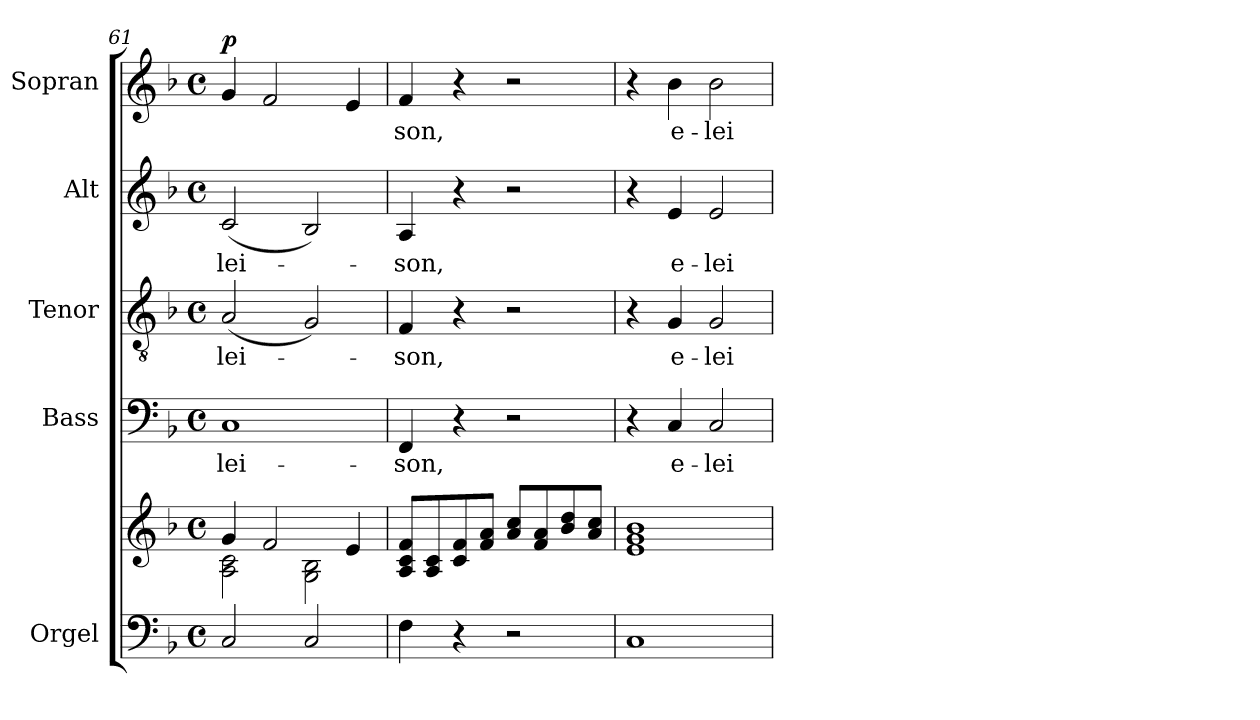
**kern	**kern	**kern	**text	**kern	**text	**kern	**text	**kern	**text	**dynam
*part5	*part5	*part4	*part4	*part3	*part3	*part2	*part2	*part1	*part1	*part1
*staff6	*staff5	*staff4	*staff4	*staff3	*staff3	*staff2	*staff2	*staff1	*staff1	*staff1
*I"Orgel	*	*I"Bass	*	*I"Tenor	*	*I"Alt	*	*I"Sopran	*	*
*I'Org.	*	*I'B	*	*I'T	*	*I'A	*	*I'S	*	*
*clefF4	*clefG2	*clefF4	*	*clefGv2	*	*clefG2	*	*clefG2	*	*
*k[b-]	*k[b-]	*k[b-]	*	*k[b-]	*	*k[b-]	*	*k[b-]	*	*
*F:	*F:	*F:	*	*F:	*	*F:	*	*F:	*	*
*M4/4	*M4/4	*M4/4	*	*M4/4	*	*M4/4	*	*M4/4	*	*
*met(c)	*met(c)	*met(c)	*	*met(c)	*	*met(c)	*	*met(c)	*	*
=61	=61	=61	=61	=61	=61	=61	=61	=61	=61	=61
*	*^	*	*	*	*	*	*	*	*	*
!	!	!	!	!LO:LY:b	!	!LO:LY:b	!	!LO:LY:b	!	!	!LO:DY:a
2C/	4g/	2A\ 2c\	1C	-lei-	(<2A/	-lei-	(<2c/	-lei-	4g/	.	p
.	2f/	.	.	.	.	.	.	.	2f/	.	.
2C/	.	2G\ 2B-\	.	.	2G/)	.	2B-/)	.	.	.	.
.	4e/	.	.	.	.	.	.	.	4e/	.	.
*	*v	*v	*	*	*	*	*	*	*	*	*
=62	=62	=62	=62	=62	=62	=62	=62	=62	=62	=62
!	!	!	!LO:LY:b	!	!LO:LY:b	!	!LO:LY:b	!	!LO:LY:b	!
4F\	8A/ 8c/ 8f/L	4FF/	-son,	4F/	-son,	4A/	-son,	4f/	-son,	.
.	8A/ 8c/	.	.	.	.	.	.	.	.	.
4r	8c/ 8f/	4r	.	4r	.	4r	.	4r	.	.
.	8f/ 8a/J	.	.	.	.	.	.	.	.	.
2r	8a/ 8cc/L	2r	.	2r	.	2r	.	2r	.	.
.	8f/ 8a/	.	.	.	.	.	.	.	.	.
.	8b-/ 8dd/	.	.	.	.	.	.	.	.	.
.	8a/ 8cc/J	.	.	.	.	.	.	.	.	.
=63	=63	=63	=63	=63	=63	=63	=63	=63	=63	=63
1C	1e 1g 1b-	4r	.	4r	.	4r	.	4r	.	.
!	!	!	!LO:LY:b	!	!LO:LY:b	!	!LO:LY:b	!	!LO:LY:b	!
.	.	4C/	e-	4G/	e-	4e/	e-	4b-\	e-	.
!	!	!	!LO:LY:b	!	!LO:LY:b	!	!LO:LY:b	!	!LO:LY:b	!
.	.	2C/	-lei-	2G/	-lei-	2e/	-lei-	2b-\	-lei-	.
=	=	=	=	=	=	=	=	=	=	=
*-	*-	*-	*-	*-	*-	*-	*-	*-	*-	*-
